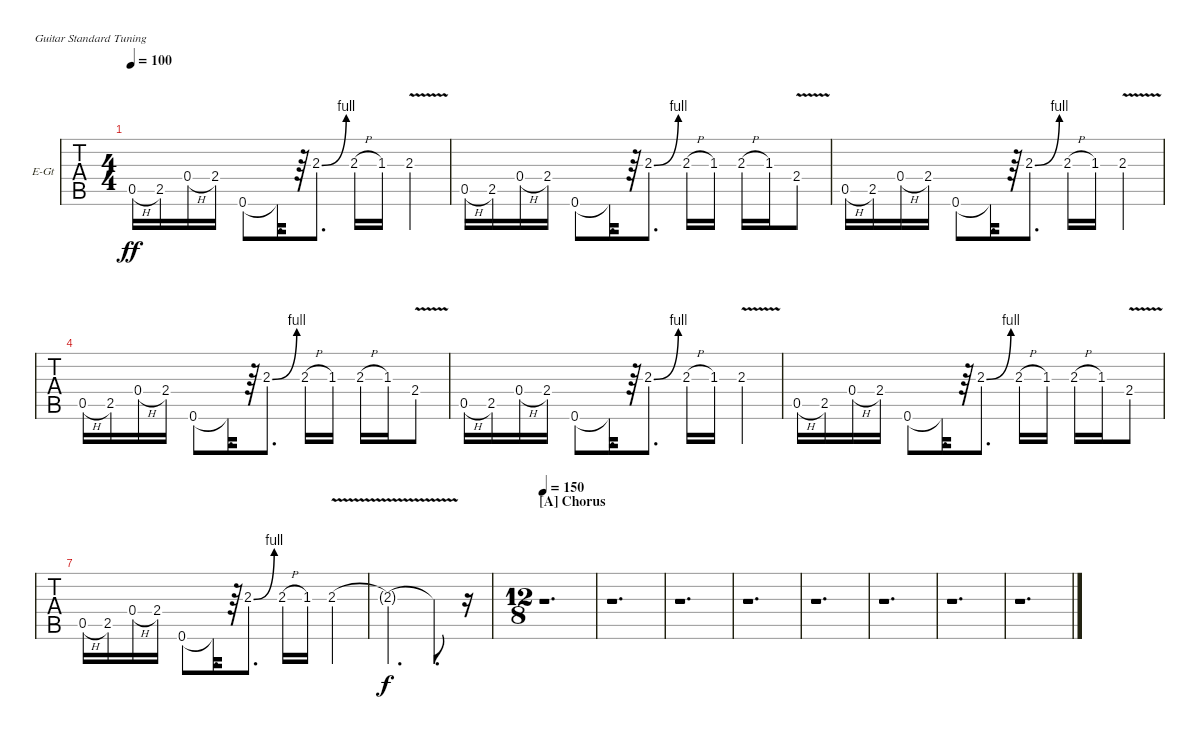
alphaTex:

\bracketExtendMode nobrackets
\firstSystemTrackNameOrientation horizontal
\otherSystemsTrackNameOrientation horizontal
\defaultBarNumberDisplay FirstOfSystem
\track ("Distortion Guitar 1" "E-Gt") {instrument distortionguitar}
\staff {tabs}
\tuning (E4 B3 G3 D3 A2 E2)
\ts (4 4)
\tempo 100
\clef g2
\ks c
0.5{h}.16{lyrics (0 "") lyrics (1 "") lyrics (2 "") lyrics (3 "") lyrics (4 "") dy ff} 2.5.16{lyrics (0 "") lyrics (1 "") lyrics (2 "") lyrics (3 "") lyrics (4 "")} 0.4{h}.16{lyrics (0 "") lyrics (1 "") lyrics (2 "") lyrics (3 "") lyrics (4 "")} 2.4.16{lyrics (0 "") lyrics (1 "") lyrics (2 "") lyrics (3 "") lyrics (4 "")} 0.6.8 0.6{t}.32{d} r.64 2.3{be (bend 0 0 60 4)}.8{d lyrics (0 "") lyrics (1 "") lyrics (2 "") lyrics (3 "") lyrics (4 "")} 2.3{h}.16{lyrics (0 "") lyrics (1 "") lyrics (2 "") lyrics (3 "") lyrics (4 "")} 1.3.16{lyrics (0 "") lyrics (1 "") lyrics (2 "") lyrics (3 "") lyrics (4 "")} 2.3{v}.4{lyrics (0 "") lyrics (1 "") lyrics (2 "") lyrics (3 "") lyrics (4 "")} |
0.5{h}.16 2.5.16 0.4{h}.16 2.4.16 0.6.8 0.6{t}.32{d} r.64 2.3{be (bend 0 0 60 4)}.8{d} 2.3{h}.16 1.3.16 2.3{h}.16 1.3.16 2.4{v}.8 |
\scale
0.40092 0.5{h}.16{lyrics (0 "") lyrics (1 "") lyrics (2 "") lyrics (3 "") lyrics (4 "")} 2.5.16{lyrics (0 "") lyrics (1 "") lyrics (2 "") lyrics (3 "") lyrics (4 "")} 0.4{h}.16{lyrics (0 "") lyrics (1 "") lyrics (2 "") lyrics (3 "") lyrics (4 "")} 2.4.16{lyrics (0 "") lyrics (1 "") lyrics (2 "") lyrics (3 "") lyrics (4 "")} 0.6.8 0.6{t}.32{d} r.64 2.3{be (bend 0 0 60 4)}.8{d lyrics (0 "") lyrics (1 "") lyrics (2 "") lyrics (3 "") lyrics (4 "")} 2.3{h}.16{lyrics (0 "") lyrics (1 "") lyrics (2 "") lyrics (3 "") lyrics (4 "")} 1.3.16{lyrics (0 "") lyrics (1 "") lyrics (2 "") lyrics (3 "") lyrics (4 "")} 2.3{v}.4{lyrics (0 "") lyrics (1 "") lyrics (2 "") lyrics (3 "") lyrics (4 "")} |
\scale
0.431934 0.5{h}.16 2.5.16 0.4{h}.16 2.4.16 0.6.8 0.6{t}.32{d} r.64 2.3{be (bend 0 0 60 4)}.8{d} 2.3{h}.16 1.3.16 2.3{h}.16 1.3.16 2.4{v}.8 |
\scale
0.167513 0.5{h}.16{lyrics (0 "") lyrics (1 "") lyrics (2 "") lyrics (3 "") lyrics (4 "")} 2.5.16{lyrics (0 "") lyrics (1 "") lyrics (2 "") lyrics (3 "") lyrics (4 "")} 0.4{h}.16{lyrics (0 "") lyrics (1 "") lyrics (2 "") lyrics (3 "") lyrics (4 "")} 2.4.16{lyrics (0 "") lyrics (1 "") lyrics (2 "") lyrics (3 "") lyrics (4 "")} 0.6.8 0.6{t}.32{d} r.64 2.3{be (bend 0 0 60 4)}.8{d lyrics (0 "") lyrics (1 "") lyrics (2 "") lyrics (3 "") lyrics (4 "")} 2.3{h}.16{lyrics (0 "") lyrics (1 "") lyrics (2 "") lyrics (3 "") lyrics (4 "")} 1.3.16{lyrics (0 "") lyrics (1 "") lyrics (2 "") lyrics (3 "") lyrics (4 "")} 2.3{v}.4{lyrics (0 "") lyrics (1 "") lyrics (2 "") lyrics (3 "") lyrics (4 "")} |
\scale
0.488189 0.5{h}.16 2.5.16 0.4{h}.16 2.4.16 0.6.8 0.6{t}.32{d} r.64 2.3{be (bend 0 0 60 4)}.8{d} 2.3{h}.16 1.3.16 2.3{h}.16 1.3.16 2.4{v}.8 |
\scale
0.389998 0.5{h}.16{lyrics (0 "") lyrics (1 "") lyrics (2 "") lyrics (3 "") lyrics (4 "")} 2.5.16{lyrics (0 "") lyrics (1 "") lyrics (2 "") lyrics (3 "") lyrics (4 "")} 0.4{h}.16{lyrics (0 "") lyrics (1 "") lyrics (2 "") lyrics (3 "") lyrics (4 "")} 2.4.16{lyrics (0 "") lyrics (1 "") lyrics (2 "") lyrics (3 "") lyrics (4 "")} 0.6.8 0.6{t}.32{d} r.64 2.3{be (bend 0 0 60 4)}.8{d lyrics (0 "") lyrics (1 "") lyrics (2 "") lyrics (3 "") lyrics (4 "")} 2.3{h}.16{lyrics (0 "") lyrics (1 "") lyrics (2 "") lyrics (3 "") lyrics (4 "")} 1.3.16{lyrics (0 "") lyrics (1 "") lyrics (2 "") lyrics (3 "") lyrics (4 "")} 2.3{v}.4{lyrics (0 "") lyrics (1 "") lyrics (2 "") lyrics (3 "") lyrics (4 "")} |
\scale
0.116798 2.3{v t}.2{d dy f} 2.3{v t}.8{d} r.16 |
\ts (12 8)
\beaming (8 3 3 3 3)
\section ("A" "Chorus")
\tempo 150
r.1{d} |
r.1{d} |
r.1{d} |
r.1{d} |
r.1{d} |
r.1{d} |
r.1{d} |
r.1{d}
